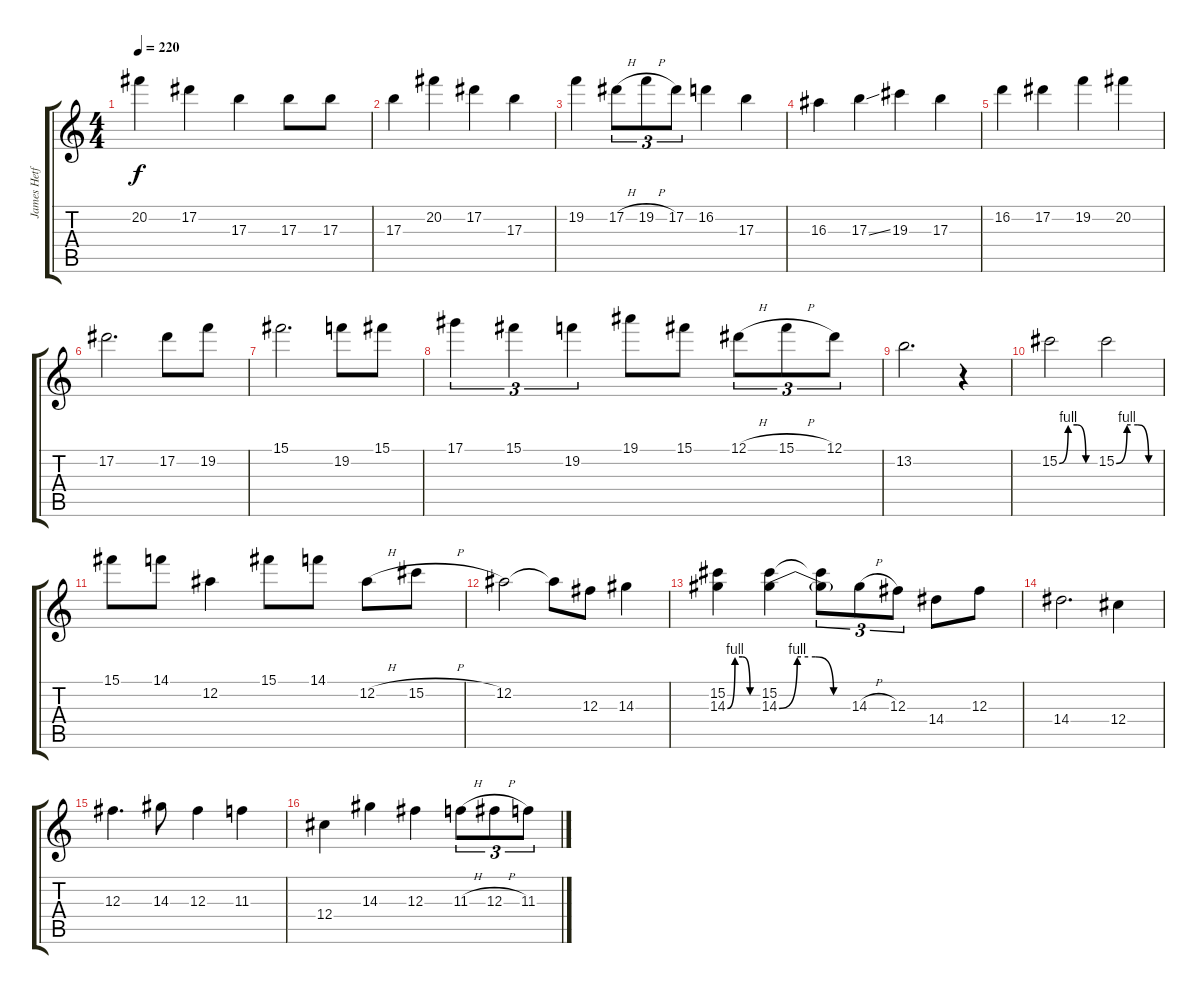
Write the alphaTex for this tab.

\track ("James Hetfield (Clean Guitar)" "James Hetf") {instrument electricguitarclean}
\staff {score tabs}
\tuning (Eb4 Bb3 Gb3 Db3 Ab2 Eb2) {hide}
\ts (4 4)
\tempo 220
\clef g2
\ks c
20.2.4{dy f} 17.2.4 17.3.4 17.3.8 17.3.8 |
17.3.4 20.2.4 17.2.4 17.3.4 |
19.2.4 17.2{h}.8{tu (3 2)} 19.2{h}.8{tu (3 2)} 17.2.8{tu (3 2)} 16.2.4 17.3.4 |
16.3.4 17.3{ss}.4 19.3.4 17.3.4 |
16.2.4 17.2.4 19.2.4 20.2.4 |
17.2.2{d} 17.2.8 19.2.8 |
15.1.2{d} 19.2.8 15.1.8 |
17.1.4{tu (3 2)} 15.1.4{tu (3 2)} 19.2.4{tu (3 2)} 19.1.8 15.1.8 12.1{h}.8{tu (3 2)} 15.1{h}.8{tu (3 2)} 12.1.8{tu (3 2)} |
13.2.2{d} r.4 |
15.2{be (custom 0 0 15 4 30 4 45 0 60 0)}.2 15.2{be (custom 0 0 15 4 30 4 45 0 60 0)}.2 |
15.1.8 14.1.8 12.2.4 15.1.8 14.1.8 12.2{h}.8 15.2{h}.8 |
12.2.2 12.2{t}.8 12.3.8 14.3.4 |
(15.2 14.3{be (custom 0 0 15 4 30 4 45 0 60 0)}).4 (15.2 14.3{be (custom 0 0 15 4 30 4 45 0 60 0)}).4 (15.2{t} 14.3{t}).8{tu (3 2)} 14.3{h}.8{tu (3 2)} 12.3.8{tu (3 2)} 14.4.8 12.3.8 |
14.4.2{d} 12.4.4 |
12.3.4{d} 14.3.8 12.3.4 11.3.4 |
12.4.4 14.3.4 12.3.4 11.3{h}.8{tu (3 2)} 12.3{h}.8{tu (3 2)} 11.3.8{tu (3 2)}
